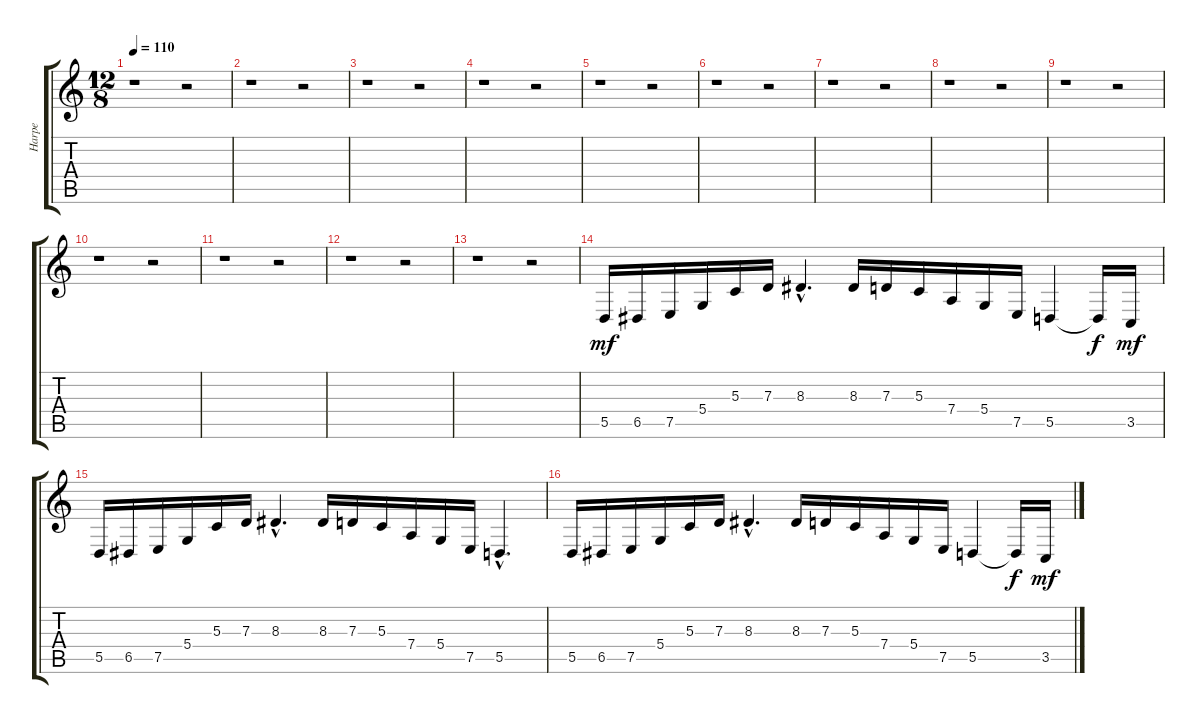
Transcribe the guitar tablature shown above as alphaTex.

\track ("Harpe" "Harpe") {instrument orchestralharp}
\staff {score tabs}
\tuning (E4 B3 G3 D3 A2 E2) {hide}
\ts (12 8)
\tempo 110
\clef g2
\ks c
r.1{dy f} r.2 |
r.1 r.2 |
r.1 r.2 |
r.1 r.2 |
r.1 r.2 |
r.1 r.2 |
r.1 r.2 |
r.1 r.2 |
r.1 r.2 |
r.1 r.2 |
r.1 r.2 |
r.1 r.2 |
r.1 r.2 |
5.5.16{dy mf} 6.5.16 7.5.16 5.4.16 5.3.16 7.3.16 8.3{hac}.4{d} 8.3.16 7.3.16 5.3.16 7.4.16 5.4.16 7.5.16 5.5.4 5.5{t}.16{dy f} 3.5.16{dy mf} |
5.5.16 6.5.16 7.5.16 5.4.16 5.3.16 7.3.16 8.3{hac}.4{d} 8.3.16 7.3.16 5.3.16 7.4.16 5.4.16 7.5.16 5.5{hac}.4{d} |
5.5.16 6.5.16 7.5.16 5.4.16 5.3.16 7.3.16 8.3{hac}.4{d} 8.3.16 7.3.16 5.3.16 7.4.16 5.4.16 7.5.16 5.5.4 5.5{t}.16{dy f} 3.5.16{dy mf}
